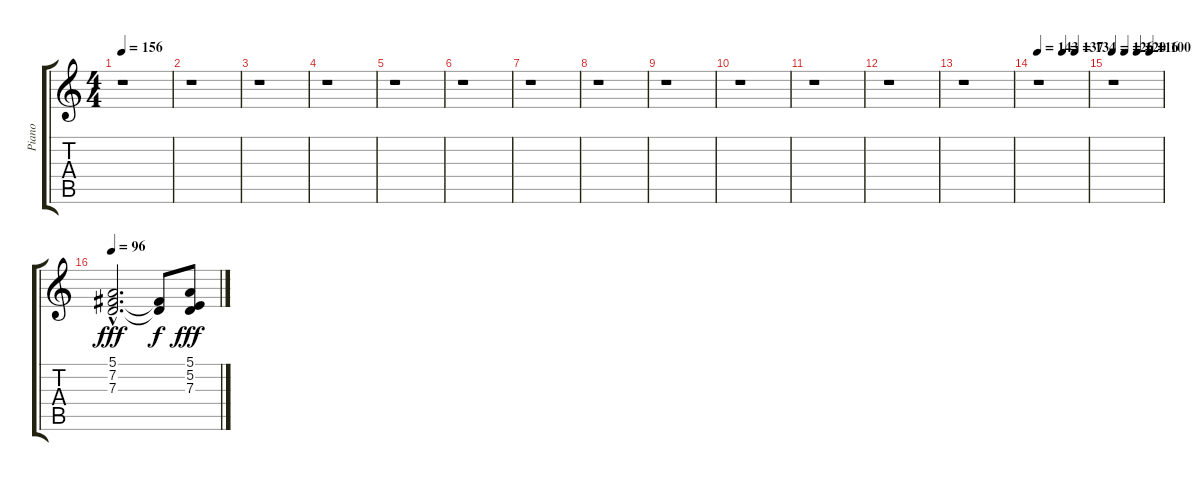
\track ("Piano" "Piano") {instrument acousticgrandpiano}
\staff {score tabs}
\tuning (E4 B3 G3 D3 A2 E2) {hide}
\ts (4 4)
\tempo 156
\clef g2
\ks c
r.1{dy fff} |
r.1 |
r.1 |
r.1 |
r.1 |
r.1 |
r.1 |
r.1 |
r.1 |
r.1 |
r.1 |
r.1 |
r.1 |
\tempo 143
\tempo (137 0.5)
\tempo (134 0.75)
r.1 |
\tempo 126
\tempo (120 0.25)
\tempo (116 0.5)
\tempo (100 0.75)
r.1 |
\tempo 96
(5.1 7.2{hac} 7.3{hac}).2{d} (7.2{t} 7.3{t}).8{dy f} (5.1 5.2 7.3).8{dy fff}
